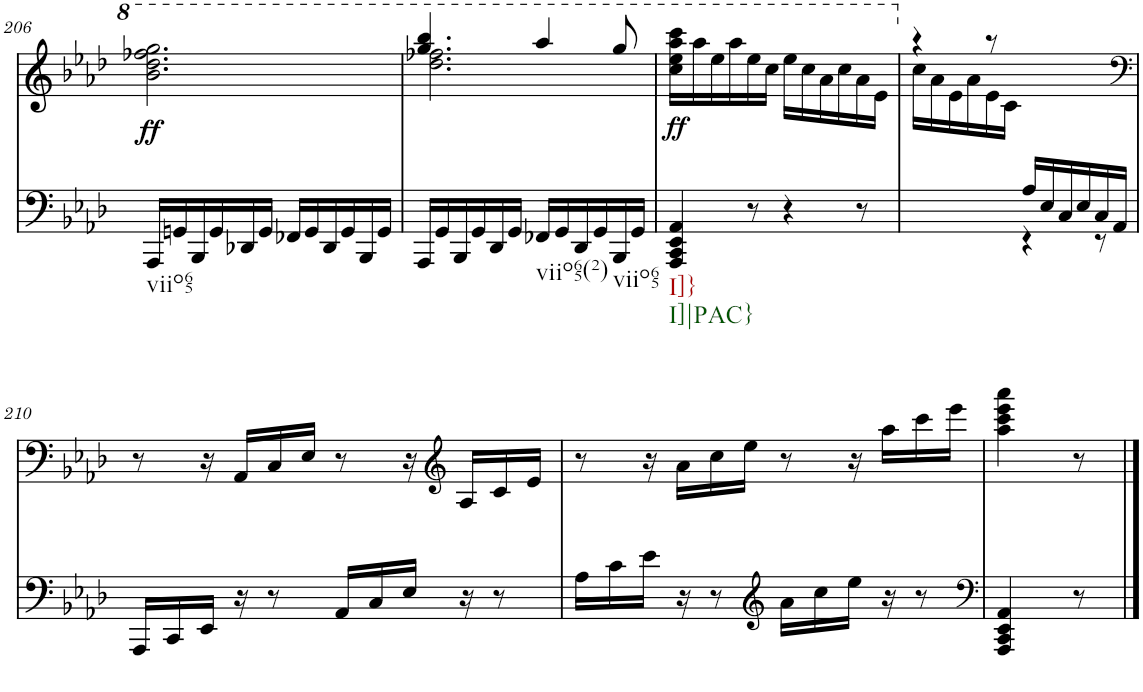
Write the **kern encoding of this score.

**kern	**kern	**text	**dynam
*part2	*part1	*part1	*part1
*staff2	*staff1	*staff1	*staff1
*I"Piano	*I"Piano	*	*
*I'Pno	*I'Pno	*	*
!!LO:PB:g=z
*clefF4	*clefG2	*	*
*k[b-e-a-d-]	*k[b-e-a-d-]	*	*
*M6/8	*M6/8	*	*
=206	=206	=206	=206
!LO:TX:b:t=viio65	!	!	!
!	!	!	!LO:DY:b
16AAA-/LL	2.bb-\ 2.ddd-\ 2.fff-X\ 2.ggg\	.	ff
16GGn/	.	.	.
16BBB-/	.	.	.
16GG/	.	.	.
16DD-X/	.	.	.
16GG/JJ	.	.	.
16FF-X/LL	.	.	.
16GG/	.	.	.
16DD-/	.	.	.
16GG/	.	.	.
16BBB-/	.	.	.
16GG/JJ	.	.	.
=207	=207	=207	=207
*	*^	*	*
16AAA-/LL	4.ggg/ 4.bbb-/	2.ddd-\ 2.fff-X\	.	.
16GG/	.	.	.	.
16BBB-/	.	.	.	.
16GG/	.	.	.	.
16DD-/	.	.	.	.
16GG/JJ	.	.	.	.
!LO:TX:b:t=viio65(2)	!	!	!	!
16FF-X/LL	4aaa-/	.	.	.
16GG/	.	.	.	.
16DD-/	.	.	.	.
16GG/	.	.	.	.
!LO:TX:b:t=viio65	!	!	!	!
16BBB-/	8ggg/	.	.	.
16GG/JJ	.	.	.	.
*	*v	*v	*	*
=208	=208	=208	=208
!LO:TX:b:t=I]}	!	!	!
!LO:TX:b:t=I]|PAC}	!	!	!
!	!	!LO:LY:b	!
4AAA-/ 4CC/ 4EE-/ 4AA-/	16ccc\ 16eee-\ 16aaa-\ 16cccc\LL	.	.
.	16aaa-\	.	.
.	16eee-\	.	.
.	16aaa-\	.	.
8r	16eee-\	.	.
.	16ccc\JJ	.	.
4r	16eee-\LL	.	.
.	16ccc\	.	.
.	16aa-\	.	.
.	16ccc\	.	.
8r	16aa-\	.	.
.	16ee-\JJ	.	.
=209	=209	=209	=209
*^	*^	*	*
4.ryy	4.ryy	4r	16cc\LL	.	.
.	.	.	16a-\	.	.
.	.	.	16e-\	.	.
.	.	.	16a-\	.	.
.	.	8r	16e-\	.	.
.	.	.	16c\JJ	.	.
16A-/LL	4r	4.ryy	4.ryy	.	.
16E-/	.	.	.	.	.
16C/	.	.	.	.	.
16E-/	.	.	.	.	.
16C/	8r	.	.	.	.
16AA-/JJ	.	.	.	.	.
*v	*v	*	*	*	*
*	*v	*v	*	*
!!LO:LB:g=z
=210	=210	=210	=210
*	*clefF4	*	*
16AAA-/LL	8r	.	.
16CC/	.	.	.
16EE-/JJ	16r	.	.
16r	16AA-/LL	.	.
8r	16C/	.	.
.	16E-/JJ	.	.
16AA-/LL	8r	.	.
16C/	.	.	.
16E-/JJ	16r	.	.
*	*clefG2	*	*
16r	16A-/LL	.	.
8r	16c/	.	.
.	16e-/JJ	.	.
=211	=211	=211	=211
16A-\LL	8r	.	.
16c\	.	.	.
16e-\JJ	16r	.	.
16r	16a-\LL	.	.
8r	16cc\	.	.
.	16ee-\JJ	.	.
*clefG2	*	*	*
16a-\LL	8r	.	.
16cc\	.	.	.
16ee-\JJ	16r	.	.
16r	16aa-\LL	.	.
8r	16ccc\	.	.
.	16eee-\JJ	.	.
=212	=212	=212	=212
*clefF4	*	*	*
4AAA-/ 4CC/ 4EE-/ 4AA-/	4aa-\ 4ccc\ 4eee-\ 4aaa-\	.	.
8r	8r	.	.
==	==	==	==
*-	*-	*-	*-
